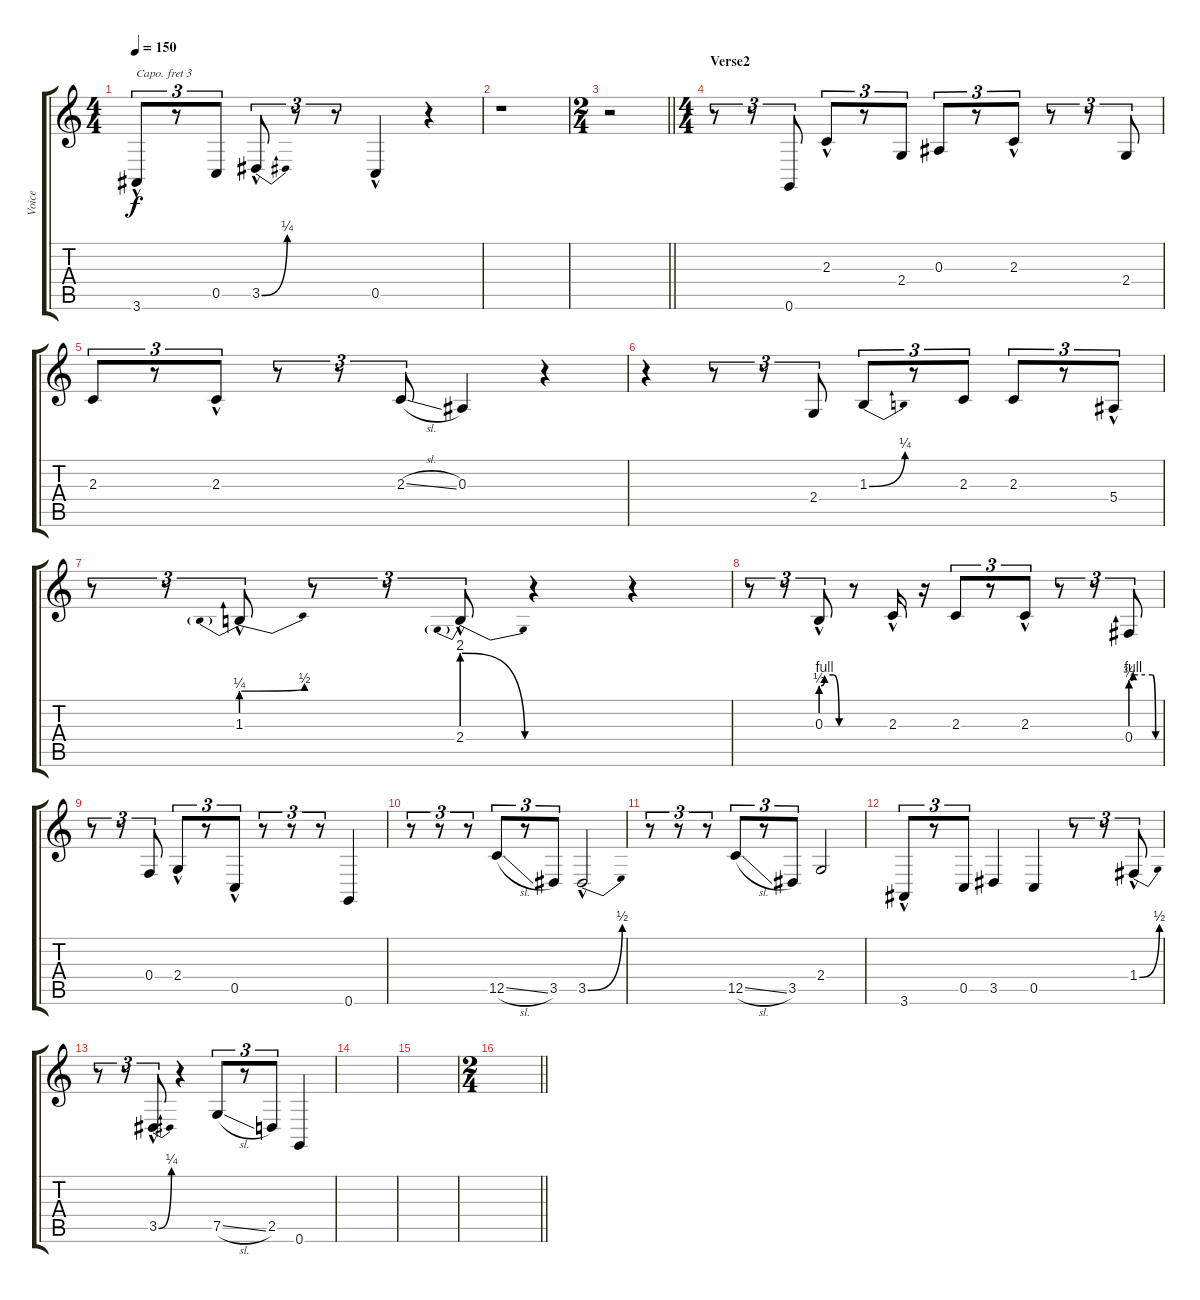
\track ("Voice" "Voice") {instrument clarinet}
\staff {score tabs}
\capo 3
\tuning (E4 B3 G3 D3 A2 E2) {hide}
\ts (4 4)
\tempo 150
\clef g2
\ks c
3.6{hac}.8{tu (3 2) dy f} r.8{tu (3 2)} 0.5.8{tu (3 2)} 3.5{be (bend 0 0 60 1) hac}.8{tu (3 2)} r.8{tu (3 2)} r.8{tu (3 2)} 0.5{hac}.4 r.4 |
r.1 |
\ts (2 4)
\barLineRight lightlight
r.2 |
\ts (4 4)
\section ("" "Verse2")
r.8{tu (3 2)} r.8{tu (3 2)} 0.6.8{tu (3 2)} 2.3{hac}.8{tu (3 2)} r.8{tu (3 2)} 2.4.8{tu (3 2)} 0.3.8{tu (3 2)} r.8{tu (3 2)} 2.3{hac}.8{tu (3 2)} r.8{tu (3 2)} r.8{tu (3 2)} 2.4.8{tu (3 2)} |
2.3.8{tu (3 2)} r.8{tu (3 2)} 2.3{hac}.8{tu (3 2)} r.8{tu (3 2)} r.8{tu (3 2)} 2.3{sl}.8{tu (3 2)} 0.3.4 r.4 |
r.4 r.8{tu (3 2)} r.8{tu (3 2)} 2.4.8{tu (3 2)} 1.3{be (bend 0 0 60 1)}.8{tu (3 2)} r.8{tu (3 2)} 2.3.8{tu (3 2)} 2.3.8{tu (3 2)} r.8{tu (3 2)} 5.4{hac}.8{tu (3 2)} |
r.8{tu (3 2)} r.8{tu (3 2)} 1.3{be (prebendbend 0 1 60 2) hac}.8{tu (3 2)} r.8{tu (3 2)} r.8{tu (3 2)} 2.4{be (prebendrelease 0 8 60 0) hac}.8{tu (3 2)} r.4 r.4 |
r.8{tu (3 2)} r.8{tu (3 2)} 0.3{be (custom 0 2 9 4 30 4 45 0 60 0) hac}.8{tu (3 2)} r.8 2.3{hac}.16 r.16 2.3.8{tu (3 2)} r.8{tu (3 2)} 2.3{hac}.8{tu (3 2)} r.8{tu (3 2)} r.8{tu (3 2)} 0.4{be (custom 0 3 5 4 45 4 52 0 60 0)}.8{tu (3 2)} |
r.8{tu (3 2)} r.8{tu (3 2)} 0.4.8{tu (3 2)} 2.4{hac}.8{tu (3 2)} r.8{tu (3 2)} 0.5{hac}.8{tu (3 2)} r.8{tu (3 2)} r.8{tu (3 2)} r.8{tu (3 2)} 0.6.4 |
r.8{tu (3 2)} r.8{tu (3 2)} r.8{tu (3 2)} 12.5{sl}.8{tu (3 2)} r.8{tu (3 2)} 3.5.8{tu (3 2)} 3.5{be (bend 0 0 60 2) hac}.2 |
r.8{tu (3 2)} r.8{tu (3 2)} r.8{tu (3 2)} 12.5{sl}.8{tu (3 2)} r.8{tu (3 2)} 3.5.8{tu (3 2)} 2.4.2 |
3.6{hac}.8{tu (3 2)} r.8{tu (3 2)} 0.5.8{tu (3 2)} 3.5.4 0.5.4 r.8{tu (3 2)} r.8{tu (3 2)} 1.4{be (bend 0 0 60 2) hac}.8{tu (3 2)} |
r.8{tu (3 2)} r.8{tu (3 2)} 3.5{be (bend 0 0 60 1) hac}.8{tu (3 2)} r.4 7.5{sl}.8{tu (3 2)} r.8{tu (3 2)} 2.5.8{tu (3 2)} 0.6.4 |
|
|
\ts (2 4)
\barLineRight lightlight
